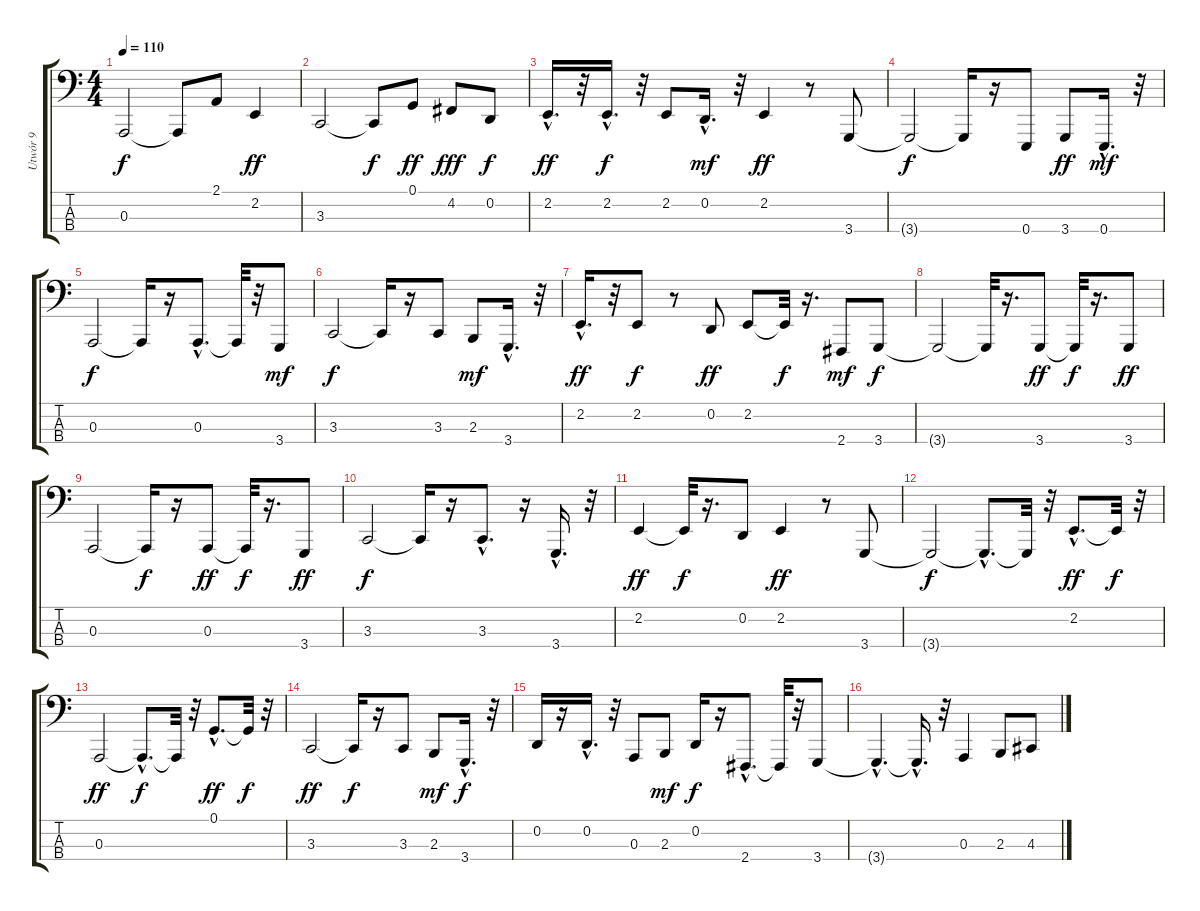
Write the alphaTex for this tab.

\track ("Utwór 9" "Utwór 9") {instrument acousticgrandpiano}
\staff {score tabs}
\tuning (G2 D2 A1 E1) {hide}
\ts (4 4)
\tempo 110
\clef f4
\ks c
0.3.2{dy f} 0.3{t}.8 2.1.8 2.2.4{dy ff} |
3.3.2 3.3{t}.8{dy f} 0.1.8{dy ff} 4.2.8{dy fff} 0.2.8{dy f} |
2.2{hac}.16{d dy ff} r.32 2.2{hac}.16{d dy f} r.32 2.2.8 0.2{hac}.16{d dy mf} r.32 2.2.4{dy ff} r.8 3.4.8 |
3.4{t}.2{dy f} 3.4{t}.16 r.16 0.4.8 3.4.8{dy ff} 0.4{hac}.16{d dy mf} r.32 |
0.3.2{dy f} 0.3{t}.16 r.16 0.3{hac}.8{d} 0.3{t}.32 r.32 3.4.8{dy mf} |
3.3.2{dy f} 3.3{t}.16 r.16 3.3.8 2.3.8{dy mf} 3.4{hac}.16{d} r.32 |
2.2{hac}.16{d dy ff} r.32 2.2.8{dy f} r.8 0.2.8{dy ff} 2.2.8 2.2{t}.32{dy f} r.16{d} 2.4.8{dy mf} 3.4.8{dy f} |
3.4{t}.2 3.4{t}.32 r.16{d} 3.4.8{dy ff} 3.4{t}.32{dy f} r.16{d} 3.4.8{dy ff} |
0.3.2 0.3{t}.16{dy f} r.16 0.3.8{dy ff} 0.3{t}.32{dy f} r.16{d} 3.4.8{dy ff} |
3.3.2{dy f} 3.3{t}.16 r.16 3.3{hac}.8{d} r.16 3.4{hac}.16{d} r.32 |
2.2.4{dy ff} 2.2{t}.32{dy f} r.16{d} 0.2.8 2.2.4{dy ff} r.8 3.4.8 |
3.4{t}.2{dy f} 3.4{hac t}.8{d} 3.4{t}.32 r.32 2.2{hac}.8{d dy ff} 2.2{t}.32{dy f} r.32 |
0.3.2{dy ff} 0.3{hac t}.8{d dy f} 0.3{t}.32 r.32 0.1{hac}.8{d dy ff} 0.1{t}.32{dy f} r.32 |
3.3.2{dy ff} 3.3{t}.16{dy f} r.16 3.3.8 2.3.8{dy mf} 3.4{hac}.16{d dy f} r.32 |
0.2.16 r.16 0.2{hac}.16{d} r.32 0.3.8 2.3.8{dy mf} 0.2.16{dy f} r.16 2.4{hac}.8{d} 2.4{t}.32 r.32 3.4.8 |
3.4{hac t}.4{d} 3.4{hac t}.16{d} r.32 0.3.4 2.3.8 4.3.8
